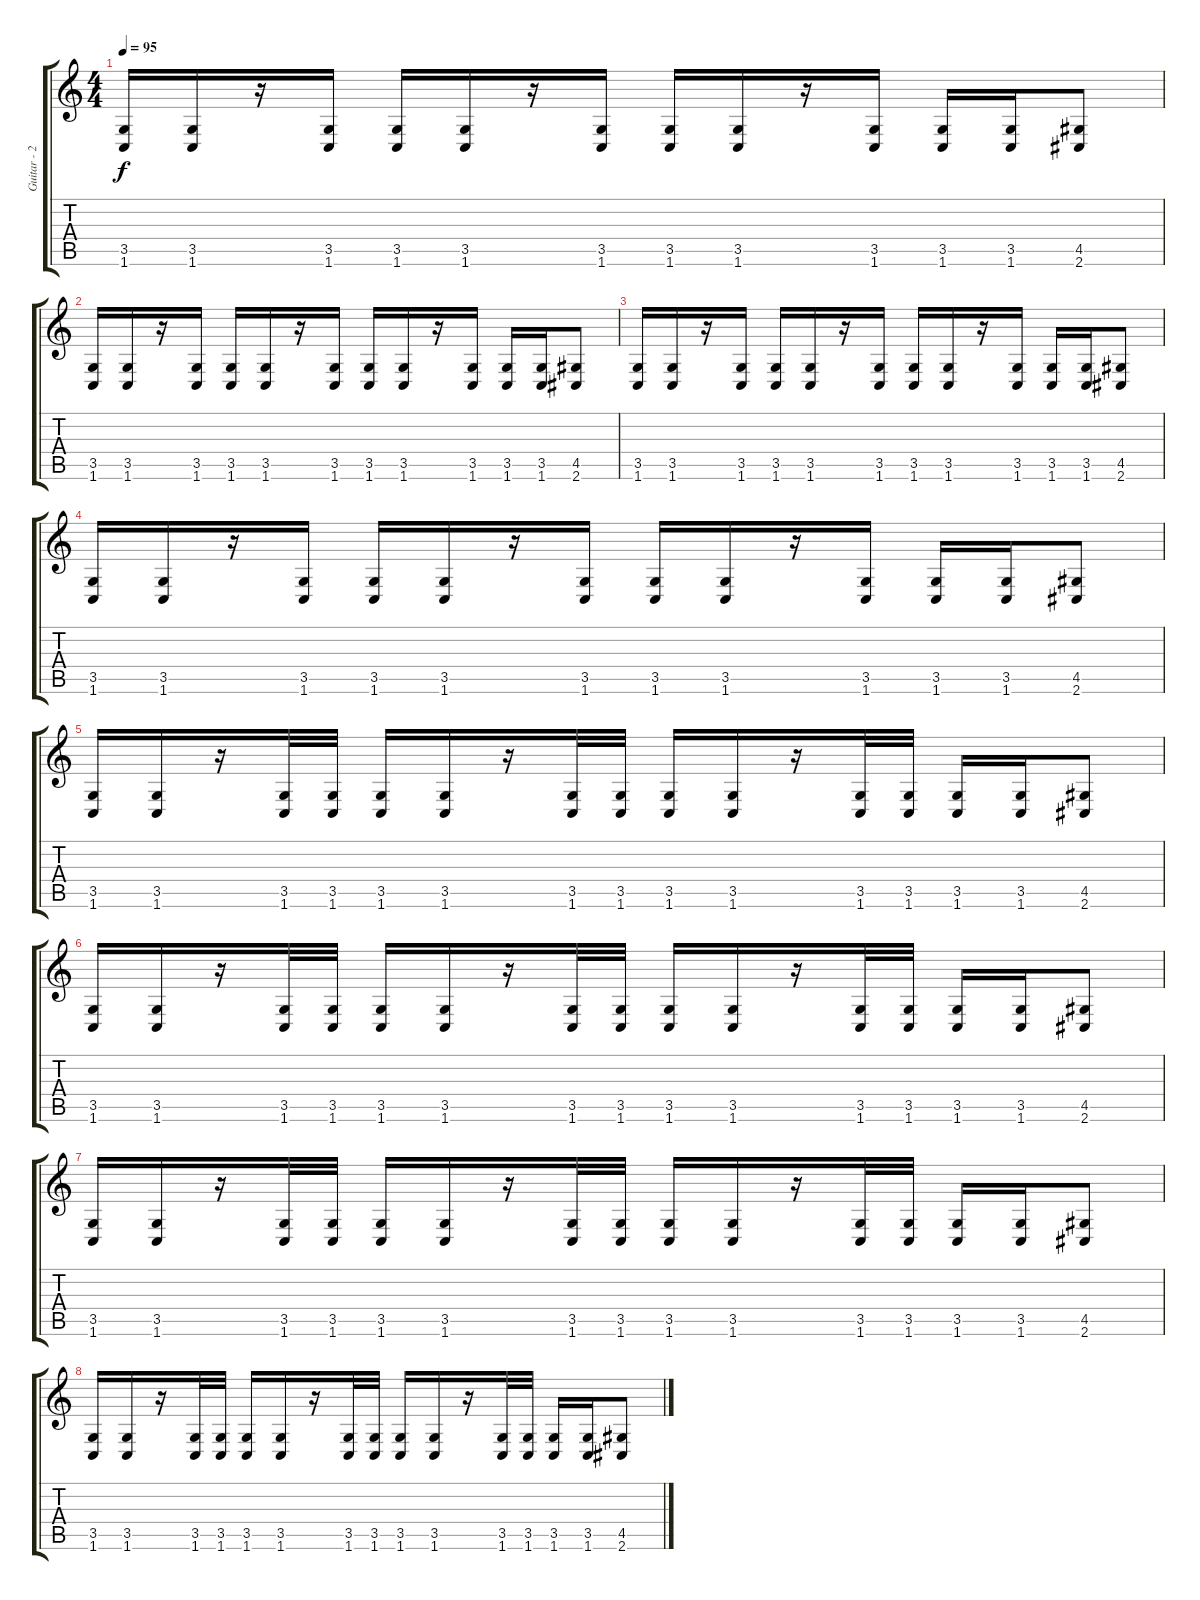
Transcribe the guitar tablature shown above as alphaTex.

\track ("Guitar - 2" "Guitar - 2") {instrument overdrivenguitar}
\staff {score tabs}
\tuning (B3 G3 D3 A2 E2 B1) {hide}
\ts (4 4)
\tempo 95
\clef g2
\ks c
(3.5 1.6).16{dy f instrument overdrivenguitar} (3.5 1.6).16 r.16 (3.5 1.6).16 (3.5 1.6).16 (3.5 1.6).16 r.16 (3.5 1.6).16 (3.5 1.6).16 (3.5 1.6).16 r.16 (3.5 1.6).16 (3.5 1.6).16 (3.5 1.6).16 (4.5 2.6).8 |
(3.5 1.6).16 (3.5 1.6).16 r.16 (3.5 1.6).16 (3.5 1.6).16 (3.5 1.6).16 r.16 (3.5 1.6).16 (3.5 1.6).16 (3.5 1.6).16 r.16 (3.5 1.6).16 (3.5 1.6).16 (3.5 1.6).16 (4.5 2.6).8 |
(3.5 1.6).16 (3.5 1.6).16 r.16 (3.5 1.6).16 (3.5 1.6).16 (3.5 1.6).16 r.16 (3.5 1.6).16 (3.5 1.6).16 (3.5 1.6).16 r.16 (3.5 1.6).16 (3.5 1.6).16 (3.5 1.6).16 (4.5 2.6).8 |
(3.5 1.6).16 (3.5 1.6).16 r.16 (3.5 1.6).16 (3.5 1.6).16 (3.5 1.6).16 r.16 (3.5 1.6).16 (3.5 1.6).16 (3.5 1.6).16 r.16 (3.5 1.6).16 (3.5 1.6).16 (3.5 1.6).16 (4.5 2.6).8 |
(3.5 1.6).16 (3.5 1.6).16 r.16 (3.5 1.6).32 (3.5 1.6).32 (3.5 1.6).16 (3.5 1.6).16 r.16 (3.5 1.6).32 (3.5 1.6).32 (3.5 1.6).16 (3.5 1.6).16 r.16 (3.5 1.6).32 (3.5 1.6).32 (3.5 1.6).16 (3.5 1.6).16 (4.5 2.6).8 |
(3.5 1.6).16 (3.5 1.6).16 r.16 (3.5 1.6).32 (3.5 1.6).32 (3.5 1.6).16 (3.5 1.6).16 r.16 (3.5 1.6).32 (3.5 1.6).32 (3.5 1.6).16 (3.5 1.6).16 r.16 (3.5 1.6).32 (3.5 1.6).32 (3.5 1.6).16 (3.5 1.6).16 (4.5 2.6).8 |
(3.5 1.6).16 (3.5 1.6).16 r.16 (3.5 1.6).32 (3.5 1.6).32 (3.5 1.6).16 (3.5 1.6).16 r.16 (3.5 1.6).32 (3.5 1.6).32 (3.5 1.6).16 (3.5 1.6).16 r.16 (3.5 1.6).32 (3.5 1.6).32 (3.5 1.6).16 (3.5 1.6).16 (4.5 2.6).8 |
(3.5 1.6).16 (3.5 1.6).16 r.16 (3.5 1.6).32 (3.5 1.6).32 (3.5 1.6).16 (3.5 1.6).16 r.16 (3.5 1.6).32 (3.5 1.6).32 (3.5 1.6).16 (3.5 1.6).16 r.16 (3.5 1.6).32 (3.5 1.6).32 (3.5 1.6).16 (3.5 1.6).16 (4.5 2.6).8
